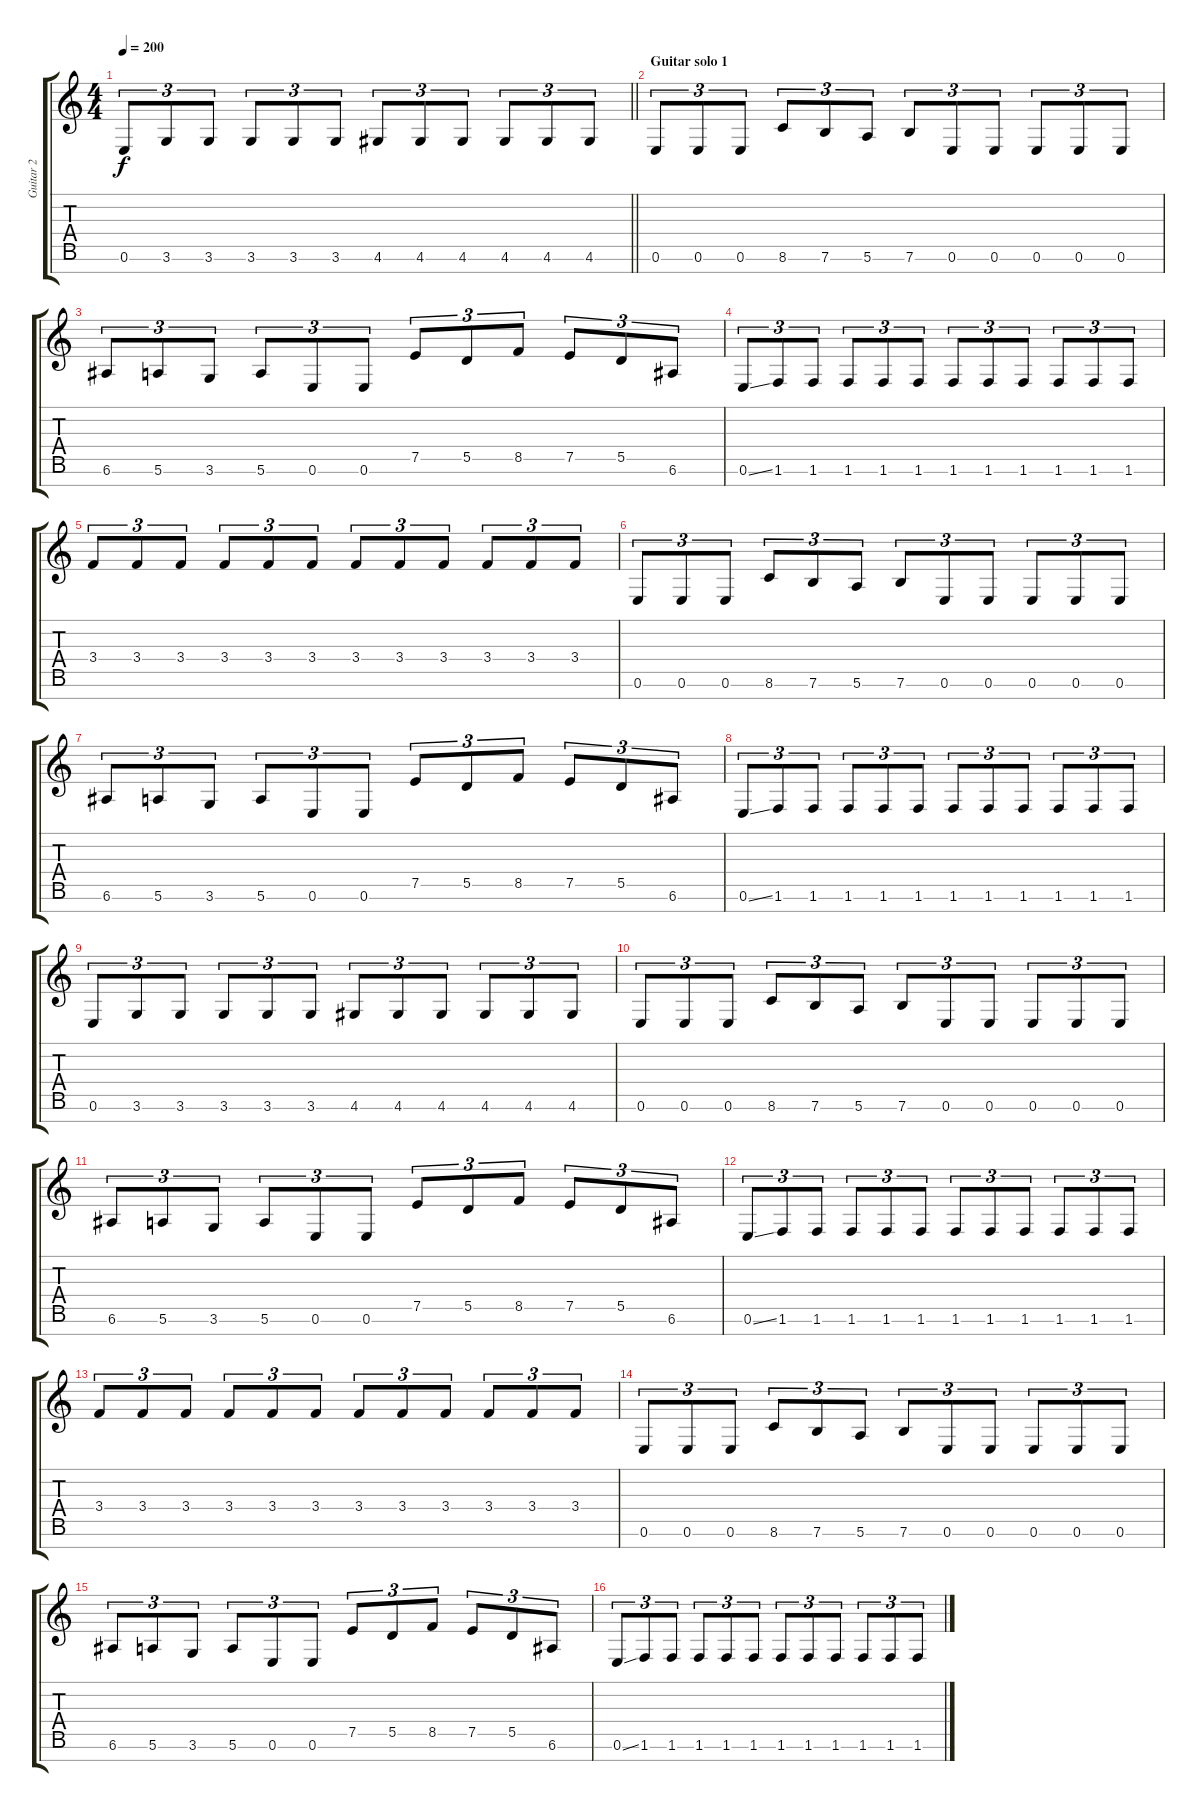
\track ("Guitar 2" "Guitar 2") {instrument distortionguitar}
\staff {score tabs}
\tuning (E4 B3 G3 D3 A2 E2 B1) {hide}
\ts (4 4)
\tempo 200
\clef g2
\barLineRight lightlight
\ks c
0.6.8{tu (3 2) dy f} 3.6.8{tu (3 2)} 3.6.8{tu (3 2)} 3.6.8{tu (3 2)} 3.6.8{tu (3 2)} 3.6.8{tu (3 2)} 4.6.8{tu (3 2)} 4.6.8{tu (3 2)} 4.6.8{tu (3 2)} 4.6.8{tu (3 2)} 4.6.8{tu (3 2)} 4.6.8{tu (3 2)} |
\section ("" "Guitar solo 1")
0.6.8{tu (3 2)} 0.6.8{tu (3 2)} 0.6.8{tu (3 2)} 8.6.8{tu (3 2)} 7.6.8{tu (3 2)} 5.6.8{tu (3 2)} 7.6.8{tu (3 2)} 0.6.8{tu (3 2)} 0.6.8{tu (3 2)} 0.6.8{tu (3 2)} 0.6.8{tu (3 2)} 0.6.8{tu (3 2)} |
6.6.8{tu (3 2)} 5.6.8{tu (3 2)} 3.6.8{tu (3 2)} 5.6.8{tu (3 2)} 0.6.8{tu (3 2)} 0.6.8{tu (3 2)} 7.5.8{tu (3 2)} 5.5.8{tu (3 2)} 8.5.8{tu (3 2)} 7.5.8{tu (3 2)} 5.5.8{tu (3 2)} 6.6.8{tu (3 2)} |
0.6{ss}.8{tu (3 2)} 1.6.8{tu (3 2)} 1.6.8{tu (3 2)} 1.6.8{tu (3 2)} 1.6.8{tu (3 2)} 1.6.8{tu (3 2)} 1.6.8{tu (3 2)} 1.6.8{tu (3 2)} 1.6.8{tu (3 2)} 1.6.8{tu (3 2)} 1.6.8{tu (3 2)} 1.6.8{tu (3 2)} |
3.4.8{tu (3 2)} 3.4.8{tu (3 2)} 3.4.8{tu (3 2)} 3.4.8{tu (3 2)} 3.4.8{tu (3 2)} 3.4.8{tu (3 2)} 3.4.8{tu (3 2)} 3.4.8{tu (3 2)} 3.4.8{tu (3 2)} 3.4.8{tu (3 2)} 3.4.8{tu (3 2)} 3.4.8{tu (3 2)} |
0.6.8{tu (3 2)} 0.6.8{tu (3 2)} 0.6.8{tu (3 2)} 8.6.8{tu (3 2)} 7.6.8{tu (3 2)} 5.6.8{tu (3 2)} 7.6.8{tu (3 2)} 0.6.8{tu (3 2)} 0.6.8{tu (3 2)} 0.6.8{tu (3 2)} 0.6.8{tu (3 2)} 0.6.8{tu (3 2)} |
6.6.8{tu (3 2)} 5.6.8{tu (3 2)} 3.6.8{tu (3 2)} 5.6.8{tu (3 2)} 0.6.8{tu (3 2)} 0.6.8{tu (3 2)} 7.5.8{tu (3 2)} 5.5.8{tu (3 2)} 8.5.8{tu (3 2)} 7.5.8{tu (3 2)} 5.5.8{tu (3 2)} 6.6.8{tu (3 2)} |
0.6{ss}.8{tu (3 2)} 1.6.8{tu (3 2)} 1.6.8{tu (3 2)} 1.6.8{tu (3 2)} 1.6.8{tu (3 2)} 1.6.8{tu (3 2)} 1.6.8{tu (3 2)} 1.6.8{tu (3 2)} 1.6.8{tu (3 2)} 1.6.8{tu (3 2)} 1.6.8{tu (3 2)} 1.6.8{tu (3 2)} |
0.6.8{tu (3 2)} 3.6.8{tu (3 2)} 3.6.8{tu (3 2)} 3.6.8{tu (3 2)} 3.6.8{tu (3 2)} 3.6.8{tu (3 2)} 4.6.8{tu (3 2)} 4.6.8{tu (3 2)} 4.6.8{tu (3 2)} 4.6.8{tu (3 2)} 4.6.8{tu (3 2)} 4.6.8{tu (3 2)} |
0.6.8{tu (3 2)} 0.6.8{tu (3 2)} 0.6.8{tu (3 2)} 8.6.8{tu (3 2)} 7.6.8{tu (3 2)} 5.6.8{tu (3 2)} 7.6.8{tu (3 2)} 0.6.8{tu (3 2)} 0.6.8{tu (3 2)} 0.6.8{tu (3 2)} 0.6.8{tu (3 2)} 0.6.8{tu (3 2)} |
6.6.8{tu (3 2)} 5.6.8{tu (3 2)} 3.6.8{tu (3 2)} 5.6.8{tu (3 2)} 0.6.8{tu (3 2)} 0.6.8{tu (3 2)} 7.5.8{tu (3 2)} 5.5.8{tu (3 2)} 8.5.8{tu (3 2)} 7.5.8{tu (3 2)} 5.5.8{tu (3 2)} 6.6.8{tu (3 2)} |
0.6{ss}.8{tu (3 2)} 1.6.8{tu (3 2)} 1.6.8{tu (3 2)} 1.6.8{tu (3 2)} 1.6.8{tu (3 2)} 1.6.8{tu (3 2)} 1.6.8{tu (3 2)} 1.6.8{tu (3 2)} 1.6.8{tu (3 2)} 1.6.8{tu (3 2)} 1.6.8{tu (3 2)} 1.6.8{tu (3 2)} |
3.4.8{tu (3 2)} 3.4.8{tu (3 2)} 3.4.8{tu (3 2)} 3.4.8{tu (3 2)} 3.4.8{tu (3 2)} 3.4.8{tu (3 2)} 3.4.8{tu (3 2)} 3.4.8{tu (3 2)} 3.4.8{tu (3 2)} 3.4.8{tu (3 2)} 3.4.8{tu (3 2)} 3.4.8{tu (3 2)} |
0.6.8{tu (3 2)} 0.6.8{tu (3 2)} 0.6.8{tu (3 2)} 8.6.8{tu (3 2)} 7.6.8{tu (3 2)} 5.6.8{tu (3 2)} 7.6.8{tu (3 2)} 0.6.8{tu (3 2)} 0.6.8{tu (3 2)} 0.6.8{tu (3 2)} 0.6.8{tu (3 2)} 0.6.8{tu (3 2)} |
6.6.8{tu (3 2)} 5.6.8{tu (3 2)} 3.6.8{tu (3 2)} 5.6.8{tu (3 2)} 0.6.8{tu (3 2)} 0.6.8{tu (3 2)} 7.5.8{tu (3 2)} 5.5.8{tu (3 2)} 8.5.8{tu (3 2)} 7.5.8{tu (3 2)} 5.5.8{tu (3 2)} 6.6.8{tu (3 2)} |
0.6{ss}.8{tu (3 2)} 1.6.8{tu (3 2)} 1.6.8{tu (3 2)} 1.6.8{tu (3 2)} 1.6.8{tu (3 2)} 1.6.8{tu (3 2)} 1.6.8{tu (3 2)} 1.6.8{tu (3 2)} 1.6.8{tu (3 2)} 1.6.8{tu (3 2)} 1.6.8{tu (3 2)} 1.6.8{tu (3 2)}
